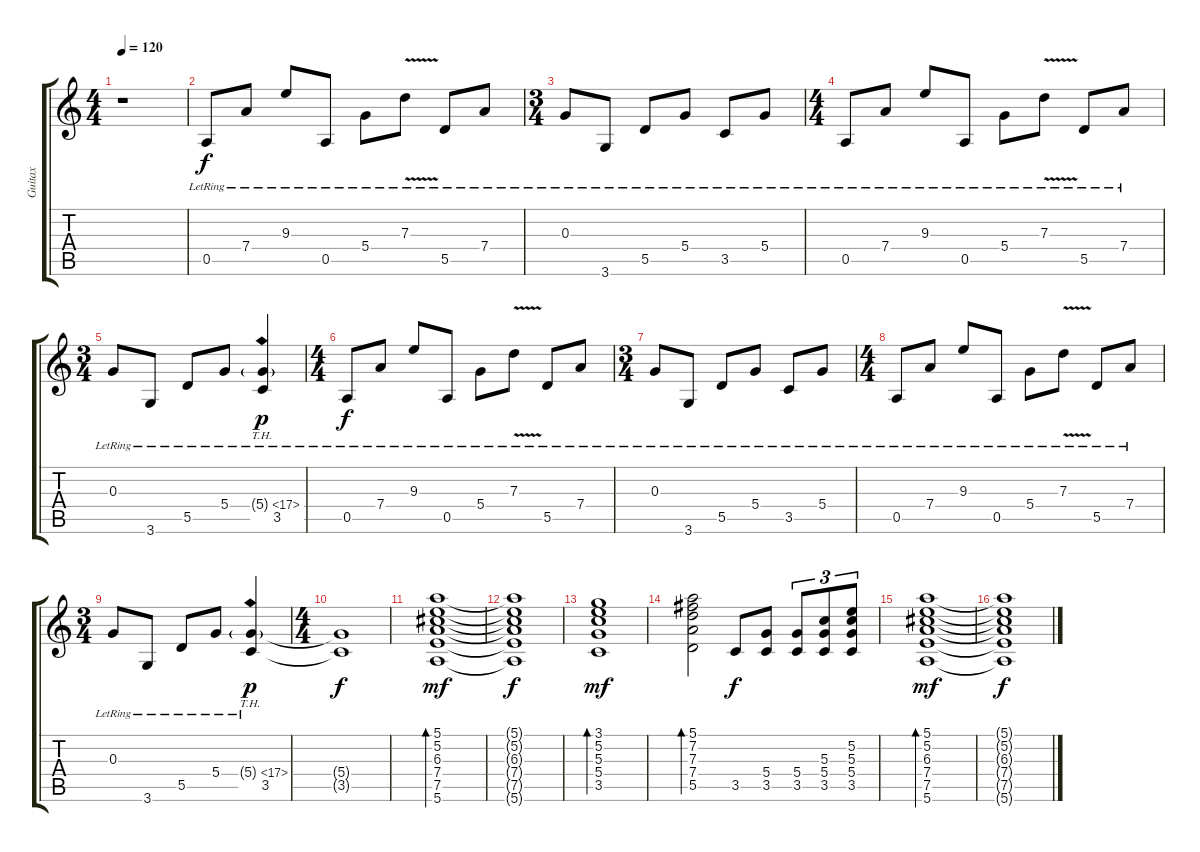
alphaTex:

\track ("Guitax" "Guitax") {instrument acousticguitarsteel}
\staff {score tabs}
\tuning (E4 B3 G3 D3 A2 E2) {hide}
\ts (4 4)
\tempo 120
\clef g2
\ks c
r.1{dy f instrument acousticguitarsteel} |
0.5{lr}.8 7.4{lr}.8 9.3{lr}.8 0.5{lr}.8 5.4{lr}.8 7.3{v lr}.8 5.5{lr}.8 7.4{lr}.8 |
\ts (3 4)
0.3{lr}.8 3.6{lr}.8 5.5{lr}.8 5.4{lr}.8 3.5{lr}.8 5.4{lr}.8 |
\ts (4 4)
0.5{lr}.8 7.4{lr}.8 9.3{lr}.8 0.5{lr}.8 5.4{lr}.8 7.3{v lr}.8 5.5{lr}.8 7.4{lr}.8 |
\ts (3 4)
0.3{lr}.8 3.6{lr}.8 5.5{lr}.8 5.4{lr}.8 (5.4{th 12 g} 3.5{lr}).4{dy p} |
\ts (4 4)
0.5{lr}.8{dy f} 7.4{lr}.8 9.3{lr}.8 0.5{lr}.8 5.4{lr}.8 7.3{v lr}.8 5.5{lr}.8 7.4{lr}.8 |
\ts (3 4)
0.3{lr}.8 3.6{lr}.8 5.5{lr}.8 5.4{lr}.8 3.5{lr}.8 5.4{lr}.8 |
\ts (4 4)
0.5{lr}.8 7.4{lr}.8 9.3{lr}.8 0.5{lr}.8 5.4{lr}.8 7.3{v lr}.8 5.5{lr}.8 7.4{lr}.8 |
\ts (3 4)
0.3{lr}.8 3.6{lr}.8 5.5{lr}.8 5.4{lr}.8 (5.4{th 12 g} 3.5{lr}).4{dy p} |
\ts (4 4)
(5.4{t} 3.5{t}).1{dy f} |
(5.1 5.2 6.3 7.4 7.5 5.6).1{bd 480 dy mf} |
(5.1{t} 5.2{t} 6.3{t} 7.4{t} 7.5{t} 5.6{t}).1{dy f} |
(3.1 5.2 5.3 5.4 3.5).1{bd 480 dy mf} |
(5.1 7.2 7.3 7.4 5.5).2{bd 480} 3.5.8{dy f} (5.4 3.5).8 (5.4 3.5).8{tu (3 2)} (5.3 5.4 3.5).8{tu (3 2)} (5.2 5.3 5.4 3.5).8{tu (3 2)} |
(5.1 5.2 6.3 7.4 7.5 5.6).1{bd 480 dy mf} |
(5.1{t} 5.2{t} 6.3{t} 7.4{t} 7.5{t} 5.6{t}).1{dy f}
